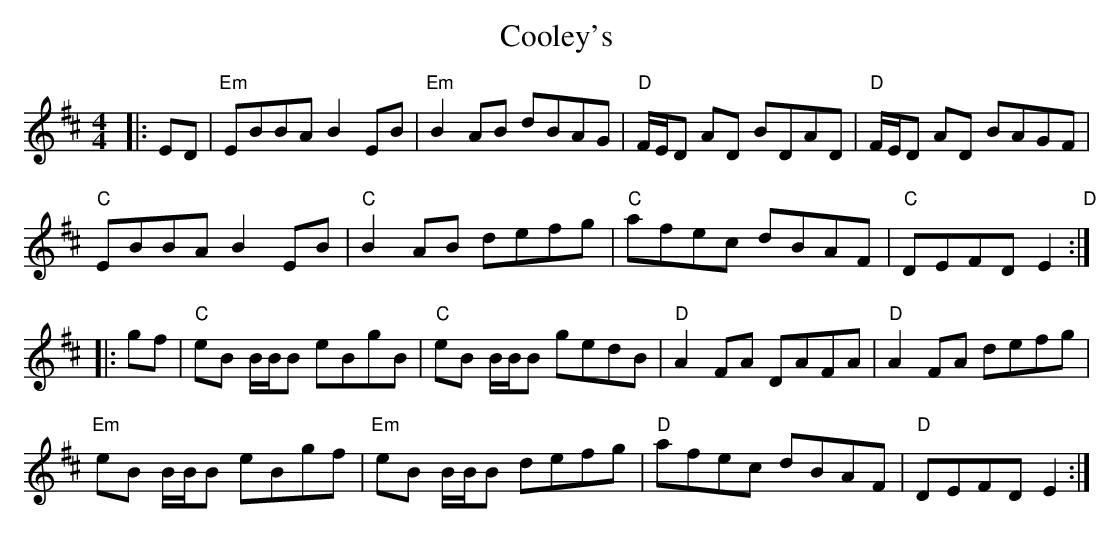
X:1
T: Cooley's
M: 4/4
L: 1/8
K: Edor
|:ED|"Em"EBBA B2 EB|"Em"B2 AB dBAG|"D"F/E/D AD BDAD|"D"F/E/D AD BAGF|
"C"EBBA B2 EB|"C" B2 AB defg|"C" afec dBAF|"C"DEFD E2 "D":|
|:gf|"C"eB B/B/B eBgB|"C"eB B/B/B gedB|"D"A2 FA DAFA|"D"A2 FA defg|
"Em"eB B/B/B eBgf|"Em"eB B/B/B defg|"D"afec dBAF|"D"DEFD E2:|
